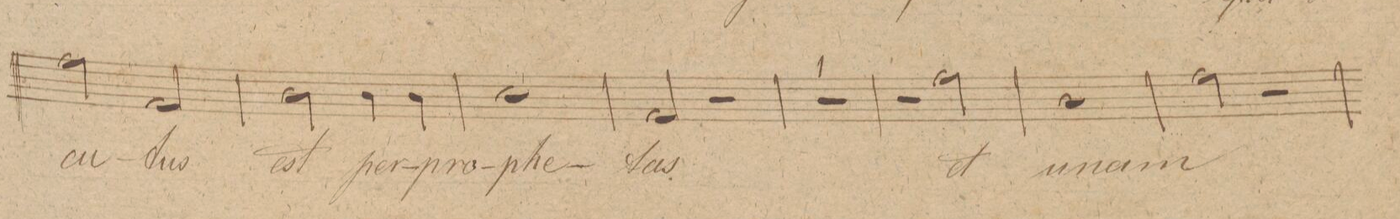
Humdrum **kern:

**kern	**text	**dynam
*I"Baſso.	*	*
*clefF4	*	*
*k[f#c#g#]	*	*
*met(c|)	*	*
*M2/2	*	*
2A\	-cu-	.
2AA/	-tus	.
=154	=154	=154
1ryy	.	.
=155	=155	=155
2D\	est	.
4D\	per	.
4D\	pro-	.
=156	=156	=156
1E	-phe-	.
=157	=157	=157
2AA/	-tas	.
2r	.	.
=158	=158	=158
1r	.	.
=159	=159	=159
2r	.	.
2A\	et	.
=160	=160	=160
1D	u-	.
=161	=161	=161
2A\	-nam	.
2r	.	.
=162	=162	=162
*-	*-	*-
